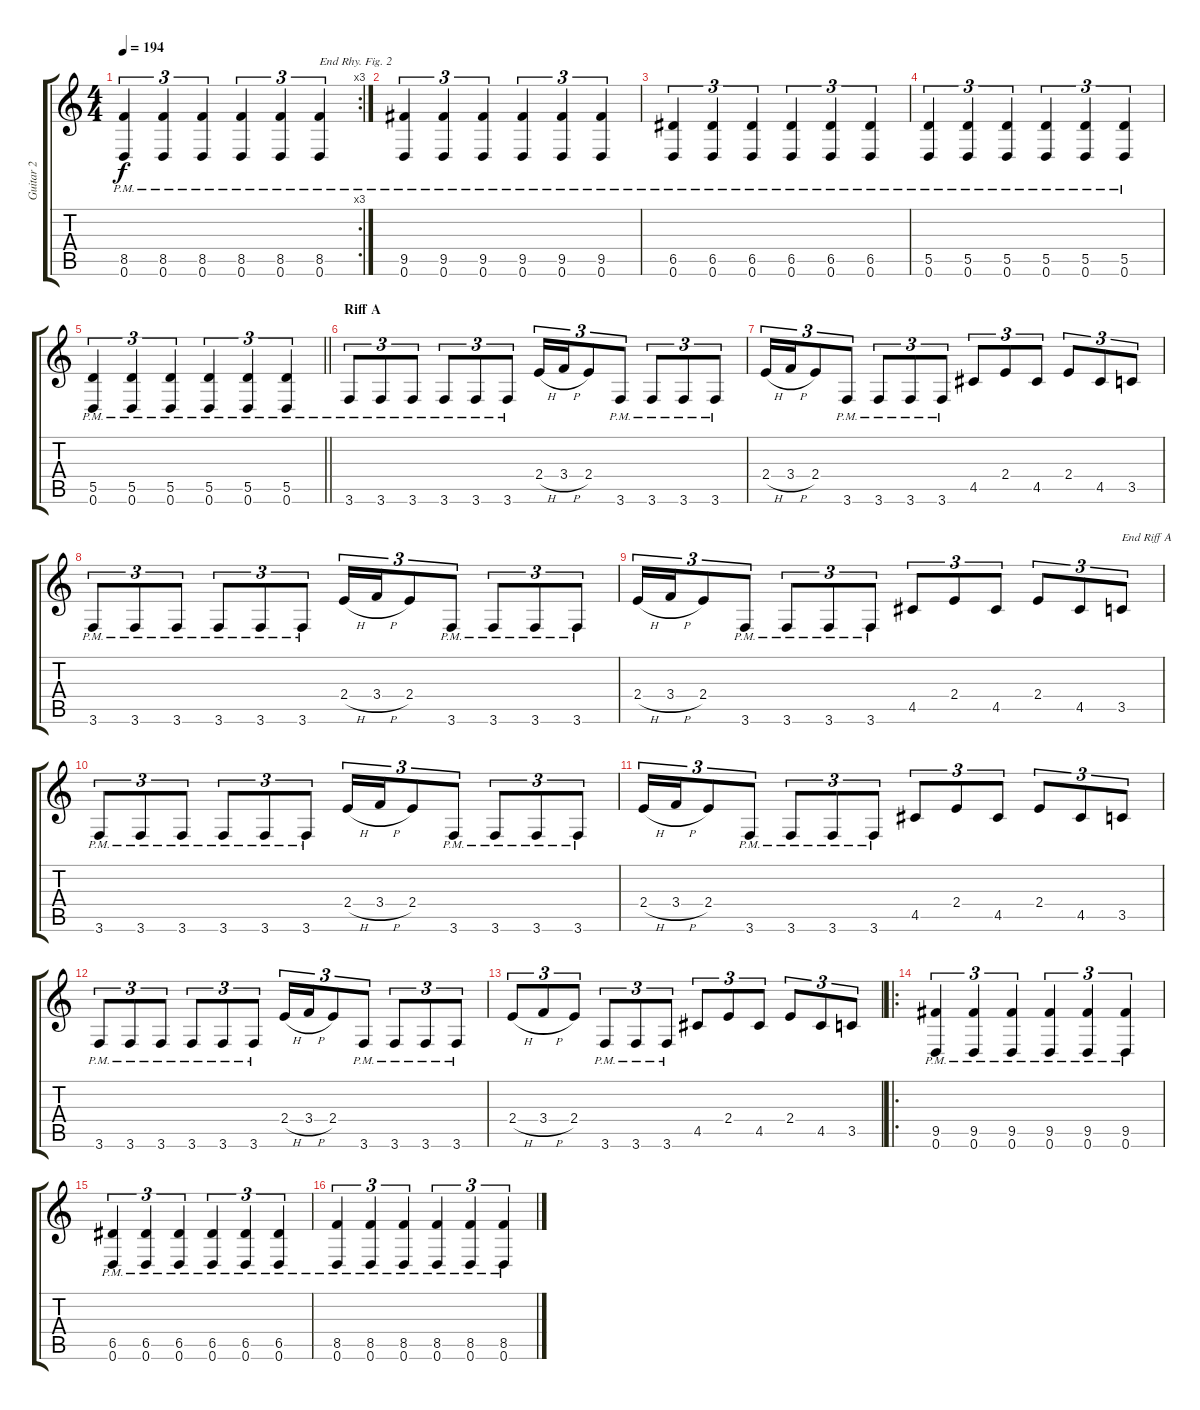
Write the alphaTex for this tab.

\track ("Guitar 2" "Guitar 2") {instrument distortionguitar}
\staff {score tabs}
\tuning (E4 B3 G3 D3 A2 D2) {hide}
\rc 3
\ts (4 4)
\tempo 194
\clef g2
\ks c
(8.5{pm} 0.6{pm}).4{tu (3 2) dy f} (8.5{pm} 0.6{pm}).4{tu (3 2)} (8.5{pm} 0.6{pm}).4{tu (3 2)} (8.5{pm} 0.6{pm}).4{tu (3 2)} (8.5{pm} 0.6{pm}).4{tu (3 2)} (8.5{pm} 0.6{pm}).4{tu (3 2) txt "End Rhy. Fig. 2"} |
(9.5{pm} 0.6{pm}).4{tu (3 2)} (9.5{pm} 0.6{pm}).4{tu (3 2)} (9.5{pm} 0.6{pm}).4{tu (3 2)} (9.5{pm} 0.6{pm}).4{tu (3 2)} (9.5{pm} 0.6{pm}).4{tu (3 2)} (9.5{pm} 0.6{pm}).4{tu (3 2)} |
(6.5{pm} 0.6{pm}).4{tu (3 2)} (6.5{pm} 0.6{pm}).4{tu (3 2)} (6.5{pm} 0.6{pm}).4{tu (3 2)} (6.5{pm} 0.6{pm}).4{tu (3 2)} (6.5{pm} 0.6{pm}).4{tu (3 2)} (6.5{pm} 0.6{pm}).4{tu (3 2)} |
(5.5{pm} 0.6{pm}).4{tu (3 2)} (5.5{pm} 0.6{pm}).4{tu (3 2)} (5.5{pm} 0.6{pm}).4{tu (3 2)} (5.5{pm} 0.6{pm}).4{tu (3 2)} (5.5{pm} 0.6{pm}).4{tu (3 2)} (5.5{pm} 0.6{pm}).4{tu (3 2)} |
\barLineRight lightlight
(5.5{pm} 0.6{pm}).4{tu (3 2)} (5.5{pm} 0.6{pm}).4{tu (3 2)} (5.5{pm} 0.6{pm}).4{tu (3 2)} (5.5{pm} 0.6{pm}).4{tu (3 2)} (5.5{pm} 0.6{pm}).4{tu (3 2)} (5.5{pm} 0.6{pm}).4{tu (3 2)} |
\section ("" "Riff A")
3.6{pm}.8{tu (3 2)} 3.6{pm}.8{tu (3 2)} 3.6{pm}.8{tu (3 2)} 3.6{pm}.8{tu (3 2)} 3.6{pm}.8{tu (3 2)} 3.6{pm}.8{tu (3 2)} 2.4{h}.16{tu (3 2)} 3.4{h}.16{tu (3 2)} 2.4.8{tu (3 2)} 3.6{pm}.8{tu (3 2)} 3.6{pm}.8{tu (3 2)} 3.6{pm}.8{tu (3 2)} 3.6{pm}.8{tu (3 2)} |
2.4{h}.16{tu (3 2)} 3.4{h}.16{tu (3 2)} 2.4.8{tu (3 2)} 3.6{pm}.8{tu (3 2)} 3.6{pm}.8{tu (3 2)} 3.6{pm}.8{tu (3 2)} 3.6{pm}.8{tu (3 2)} 4.5.8{tu (3 2)} 2.4.8{tu (3 2)} 4.5.8{tu (3 2)} 2.4.8{tu (3 2)} 4.5.8{tu (3 2)} 3.5.8{tu (3 2)} |
3.6{pm}.8{tu (3 2)} 3.6{pm}.8{tu (3 2)} 3.6{pm}.8{tu (3 2)} 3.6{pm}.8{tu (3 2)} 3.6{pm}.8{tu (3 2)} 3.6{pm}.8{tu (3 2)} 2.4{h}.16{tu (3 2)} 3.4{h}.16{tu (3 2)} 2.4.8{tu (3 2)} 3.6{pm}.8{tu (3 2)} 3.6{pm}.8{tu (3 2)} 3.6{pm}.8{tu (3 2)} 3.6{pm}.8{tu (3 2)} |
2.4{h}.16{tu (3 2)} 3.4{h}.16{tu (3 2)} 2.4.8{tu (3 2)} 3.6{pm}.8{tu (3 2)} 3.6{pm}.8{tu (3 2)} 3.6{pm}.8{tu (3 2)} 3.6{pm}.8{tu (3 2)} 4.5.8{tu (3 2)} 2.4.8{tu (3 2)} 4.5.8{tu (3 2)} 2.4.8{tu (3 2)} 4.5.8{tu (3 2)} 3.5.8{tu (3 2) txt "End Riff A"} |
3.6{pm}.8{tu (3 2)} 3.6{pm}.8{tu (3 2)} 3.6{pm}.8{tu (3 2)} 3.6{pm}.8{tu (3 2)} 3.6{pm}.8{tu (3 2)} 3.6{pm}.8{tu (3 2)} 2.4{h}.16{tu (3 2)} 3.4{h}.16{tu (3 2)} 2.4.8{tu (3 2)} 3.6{pm}.8{tu (3 2)} 3.6{pm}.8{tu (3 2)} 3.6{pm}.8{tu (3 2)} 3.6{pm}.8{tu (3 2)} |
2.4{h}.16{tu (3 2)} 3.4{h}.16{tu (3 2)} 2.4.8{tu (3 2)} 3.6{pm}.8{tu (3 2)} 3.6{pm}.8{tu (3 2)} 3.6{pm}.8{tu (3 2)} 3.6{pm}.8{tu (3 2)} 4.5.8{tu (3 2)} 2.4.8{tu (3 2)} 4.5.8{tu (3 2)} 2.4.8{tu (3 2)} 4.5.8{tu (3 2)} 3.5.8{tu (3 2)} |
3.6{pm}.8{tu (3 2)} 3.6{pm}.8{tu (3 2)} 3.6{pm}.8{tu (3 2)} 3.6{pm}.8{tu (3 2)} 3.6{pm}.8{tu (3 2)} 3.6{pm}.8{tu (3 2)} 2.4{h}.16{tu (3 2)} 3.4{h}.16{tu (3 2)} 2.4.8{tu (3 2)} 3.6{pm}.8{tu (3 2)} 3.6{pm}.8{tu (3 2)} 3.6{pm}.8{tu (3 2)} 3.6{pm}.8{tu (3 2)} |
2.4{h}.8{tu (3 2)} 3.4{h}.8{tu (3 2)} 2.4.8{tu (3 2)} 3.6{pm}.8{tu (3 2)} 3.6{pm}.8{tu (3 2)} 3.6{pm}.8{tu (3 2)} 4.5.8{tu (3 2)} 2.4.8{tu (3 2)} 4.5.8{tu (3 2)} 2.4.8{tu (3 2)} 4.5.8{tu (3 2)} 3.5.8{tu (3 2)} |
\ro
(9.5{pm} 0.6{pm}).4{tu (3 2)} (9.5{pm} 0.6{pm}).4{tu (3 2)} (9.5{pm} 0.6{pm}).4{tu (3 2)} (9.5{pm} 0.6{pm}).4{tu (3 2)} (9.5{pm} 0.6{pm}).4{tu (3 2)} (9.5{pm} 0.6{pm}).4{tu (3 2)} |
(6.5{pm} 0.6{pm}).4{tu (3 2)} (6.5{pm} 0.6{pm}).4{tu (3 2)} (6.5{pm} 0.6{pm}).4{tu (3 2)} (6.5{pm} 0.6{pm}).4{tu (3 2)} (6.5{pm} 0.6{pm}).4{tu (3 2)} (6.5{pm} 0.6{pm}).4{tu (3 2)} |
(8.5{pm} 0.6{pm}).4{tu (3 2)} (8.5{pm} 0.6{pm}).4{tu (3 2)} (8.5{pm} 0.6{pm}).4{tu (3 2)} (8.5{pm} 0.6{pm}).4{tu (3 2)} (8.5{pm} 0.6{pm}).4{tu (3 2)} (8.5{pm} 0.6{pm}).4{tu (3 2)}
